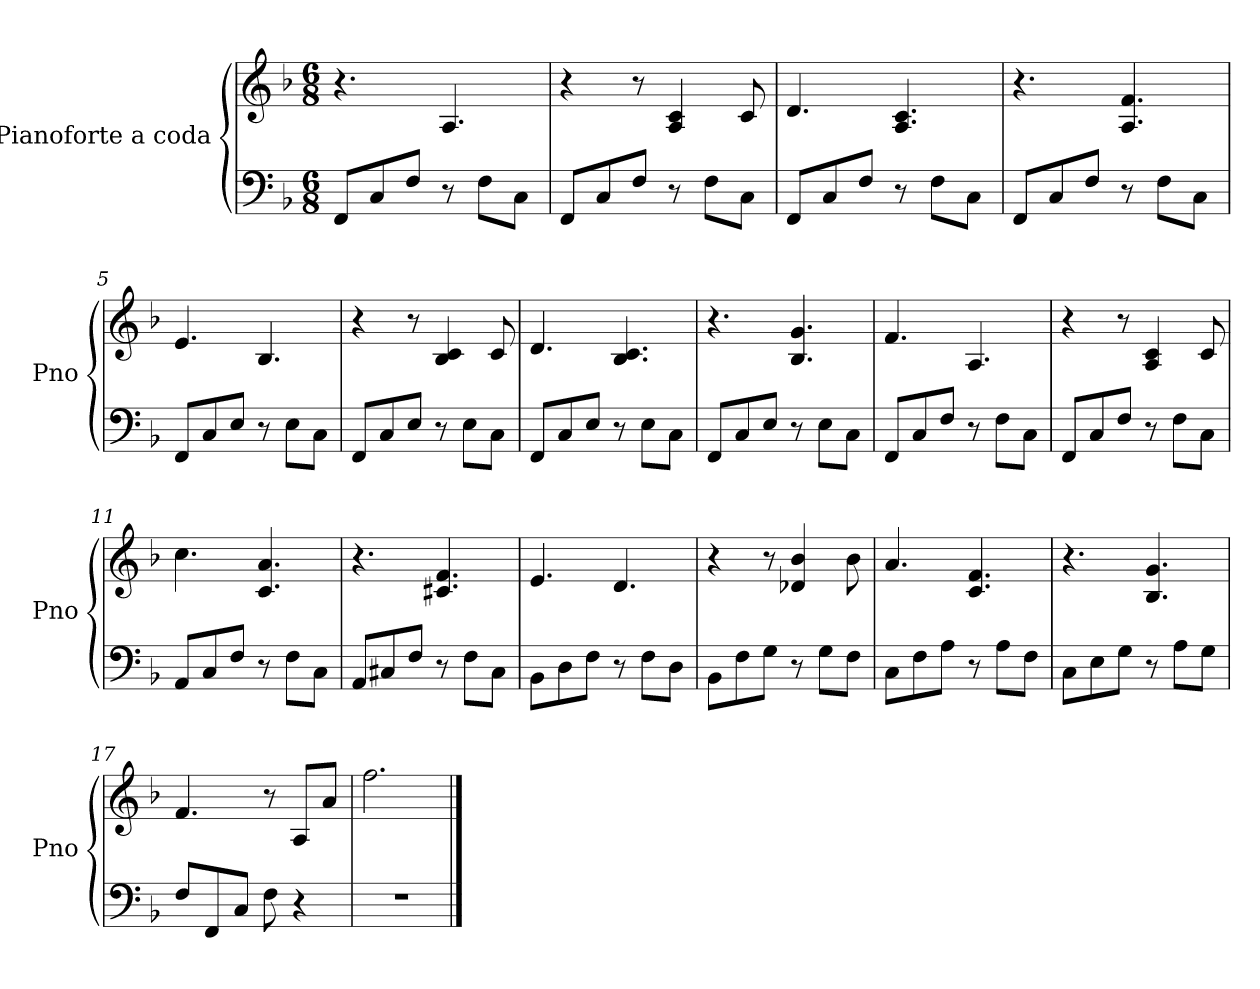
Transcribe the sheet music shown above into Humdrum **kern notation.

**kern	**kern
*part1	*part1
*staff2	*staff1
*I"Pianoforte a coda	*
*I'Pno	*
*clefF4	*clefG2
*k[b-]	*k[b-]
*M6/8	*M6/8
=1	=1
8FF/L	4.r
8C/	.
8F/J	.
8r	4.A/
8F\L	.
8C\J	.
=2	=2
8FF/L	4r
8C/	.
8F/J	8r
8r	4A/ 4c/
8F\L	.
8C\J	8c/
=3	=3
8FF/L	4.d/
8C/	.
8F/J	.
8r	4.A/ 4.c/
8F\L	.
8C\J	.
=4	=4
8FF/L	4.r
8C/	.
8F/J	.
8r	4.A/ 4.f/
8F\L	.
8C\J	.
=5	=5
8FF/L	4.e/
8C/	.
8E/J	.
8r	4.B-/
8E\L	.
8C\J	.
!!LO:LB:g=z
=6	=6
8FF/L	4r
8C/	.
8E/J	8r
8r	4B-/ 4c/
8E\L	.
8C\J	8c/
=7	=7
8FF/L	4.d/
8C/	.
8E/J	.
8r	4.B-/ 4.c/
8E\L	.
8C\J	.
=8	=8
8FF/L	4.r
8C/	.
8E/J	.
8r	4.B-/ 4.g/
8E\L	.
8C\J	.
=9	=9
8FF/L	4.f/
8C/	.
8F/J	.
8r	4.A/
8F\L	.
8C\J	.
!!LO:LB:g=z
=10	=10
8FF/L	4r
8C/	.
8F/J	8r
8r	4A/ 4c/
8F\L	.
8C\J	8c/
=11	=11
8AA/L	4.cc\
8C/	.
8F/J	.
8r	4.c/ 4.a/
8F\L	.
8C\J	.
=12	=12
8AA/L	4.r
8C#X/	.
8F/J	.
8r	4.c#X/ 4.f/
8F\L	.
8C#\J	.
=13	=13
8BB-\L	4.e/
8D\	.
8F\J	.
8r	4.d/
8F\L	.
8D\J	.
!!LO:LB:g=z
=14	=14
8BB-\L	4r
8F\	.
8G\J	8r
8r	4d-X/ 4b-/
8G\L	.
8F\J	8b-\
=15	=15
8C\L	4.a/
8F\	.
8A\J	.
8r	4.c/ 4.f/
8A\L	.
8F\J	.
=16	=16
8C\L	4.r
8E\	.
8G\J	.
8r	4.B-/ 4.g/
8A\L	.
8G\J	.
=17	=17
8F/L	4.f/
8FF/	.
8C/J	.
8F\	8r
4r	8A/L
.	8a/J
=18	=18
2.r	2.ff\
==	==
*-	*-
